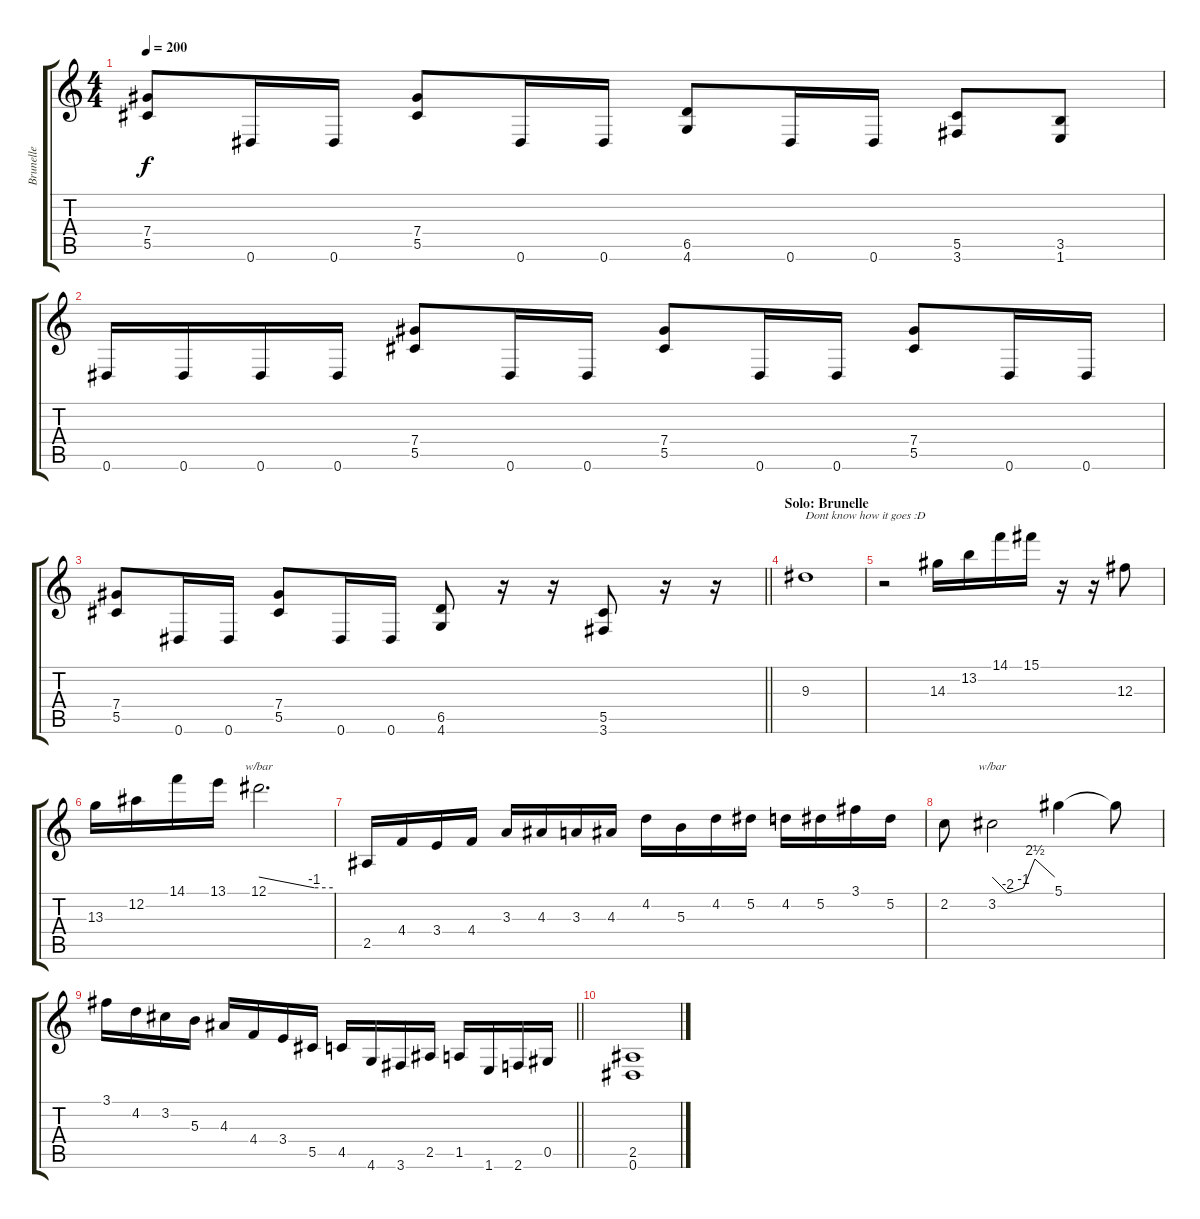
\track ("Brunelle" "Brunelle") {instrument distortionguitar}
\staff {score tabs}
\tuning (Eb4 Bb3 Gb3 Db3 Ab2 Eb2) {hide}
\ts (4 4)
\tempo 200
\clef g2
\ks c
(7.4 5.5).8{dy f} 0.6.16 0.6.16 (7.4 5.5).8 0.6.16 0.6.16 (6.5 4.6).8 0.6.16 0.6.16 (5.5 3.6).8 (3.5 1.6).8 |
0.6.16 0.6.16 0.6.16 0.6.16 (7.4 5.5).8 0.6.16 0.6.16 (7.4 5.5).8 0.6.16 0.6.16 (7.4 5.5).8 0.6.16 0.6.16 |
\barLineRight lightlight
(7.4 5.5).8 0.6.16 0.6.16 (7.4 5.5).8 0.6.16 0.6.16 (6.5 4.6).8 r.16 r.16 (5.5 3.6).8 r.16 r.16 |
\section ("" "Solo: Brunelle")
9.3.1{txt "Dont know how it goes :D"} |
r.2 14.3.16 13.2.16 14.1.16 15.1.16 r.16 r.16 12.3.8 |
13.3.16 12.2.16 14.1.16 13.1.16 12.1.2{d tbe (custom default 0 0 45 -4 60 -4)} |
2.5.16 4.4.16 3.4.16 4.4.16 3.3.16 4.3.16 3.3.16 4.3.16 4.2.16 5.3.16 4.2.16 5.2.16 4.2.16 5.2.16 3.1.16 5.2.16 |
2.2.8 3.2.2{tbe (custom default 0 0 15 -8 30 -4 41 10 60 0)} 5.1.4 5.1{t}.8 |
\barLineRight lightlight
3.1.16 4.2.16 3.2.16 5.3.16 4.3.16 4.4.16 3.4.16 5.5.16 4.5.16 4.6.16 3.6.16 2.5.16 1.5.16 1.6.16 2.6.16 0.5.16 |
(2.5 0.6).1
